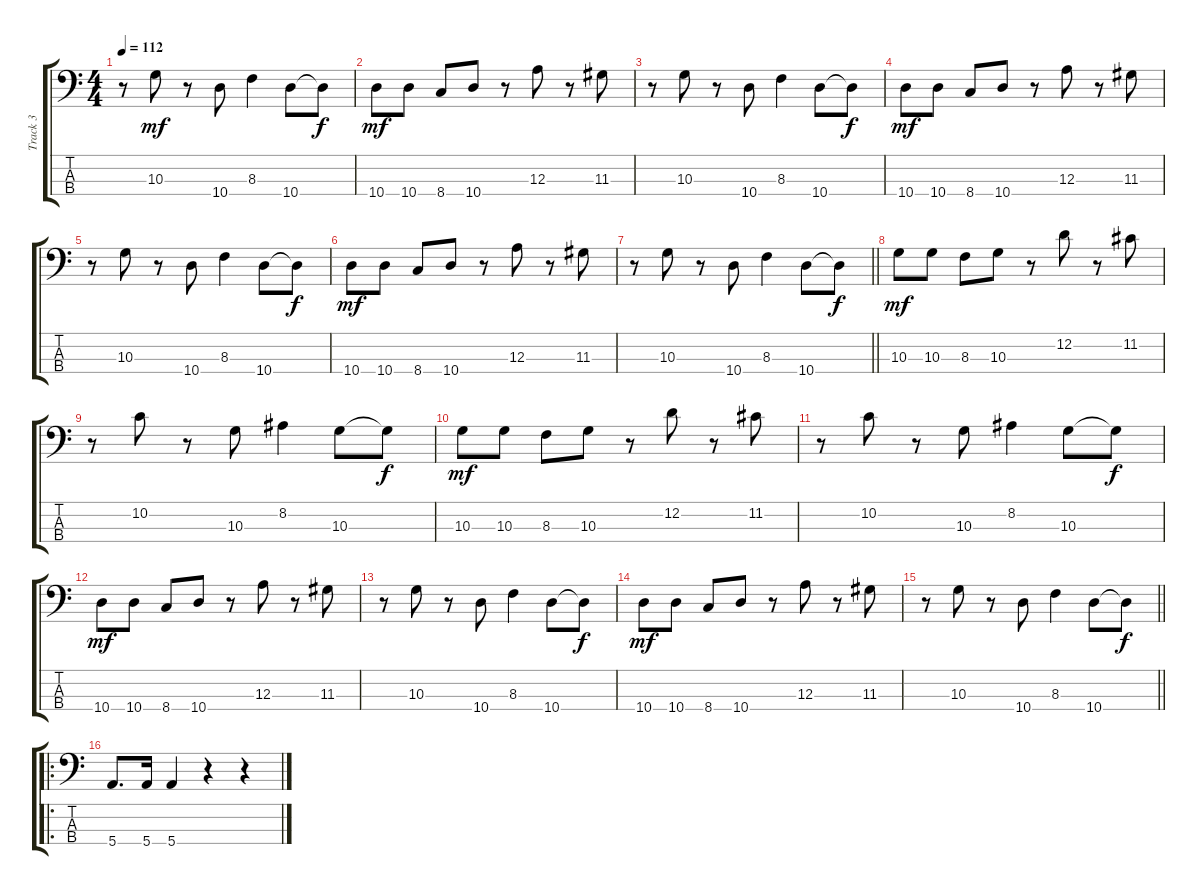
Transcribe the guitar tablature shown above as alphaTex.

\track ("Track 3" "Track 3") {instrument electricbassfinger}
\staff {score tabs}
\tuning (G2 D2 A1 E1) {hide}
\ts (4 4)
\tempo 112
\clef f4
\ks c
r.8{dy mf} 10.3.8 r.8 10.4.8 8.3.4 10.4.8 10.4{t}.8{dy f} |
10.4.8{dy mf} 10.4.8 8.4.8 10.4.8 r.8 12.3.8 r.8 11.3.8 |
r.8 10.3.8 r.8 10.4.8 8.3.4 10.4.8 10.4{t}.8{dy f} |
10.4.8{dy mf} 10.4.8 8.4.8 10.4.8 r.8 12.3.8 r.8 11.3.8 |
r.8 10.3.8 r.8 10.4.8 8.3.4 10.4.8 10.4{t}.8{dy f} |
10.4.8{dy mf} 10.4.8 8.4.8 10.4.8 r.8 12.3.8 r.8 11.3.8 |
\barLineRight lightlight
r.8 10.3.8 r.8 10.4.8 8.3.4 10.4.8 10.4{t}.8{dy f} |
10.3.8{dy mf} 10.3.8 8.3.8 10.3.8 r.8 12.2.8 r.8 11.2.8 |
r.8 10.2.8 r.8 10.3.8 8.2.4 10.3.8 10.3{t}.8{dy f} |
10.3.8{dy mf} 10.3.8 8.3.8 10.3.8 r.8 12.2.8 r.8 11.2.8 |
r.8 10.2.8 r.8 10.3.8 8.2.4 10.3.8 10.3{t}.8{dy f} |
10.4.8{dy mf} 10.4.8 8.4.8 10.4.8 r.8 12.3.8 r.8 11.3.8 |
r.8 10.3.8 r.8 10.4.8 8.3.4 10.4.8 10.4{t}.8{dy f} |
10.4.8{dy mf} 10.4.8 8.4.8 10.4.8 r.8 12.3.8 r.8 11.3.8 |
\barLineRight lightlight
r.8 10.3.8 r.8 10.4.8 8.3.4 10.4.8 10.4{t}.8{dy f} |
\ro
5.4.8{d} 5.4.16 5.4.4 r.4 r.4
